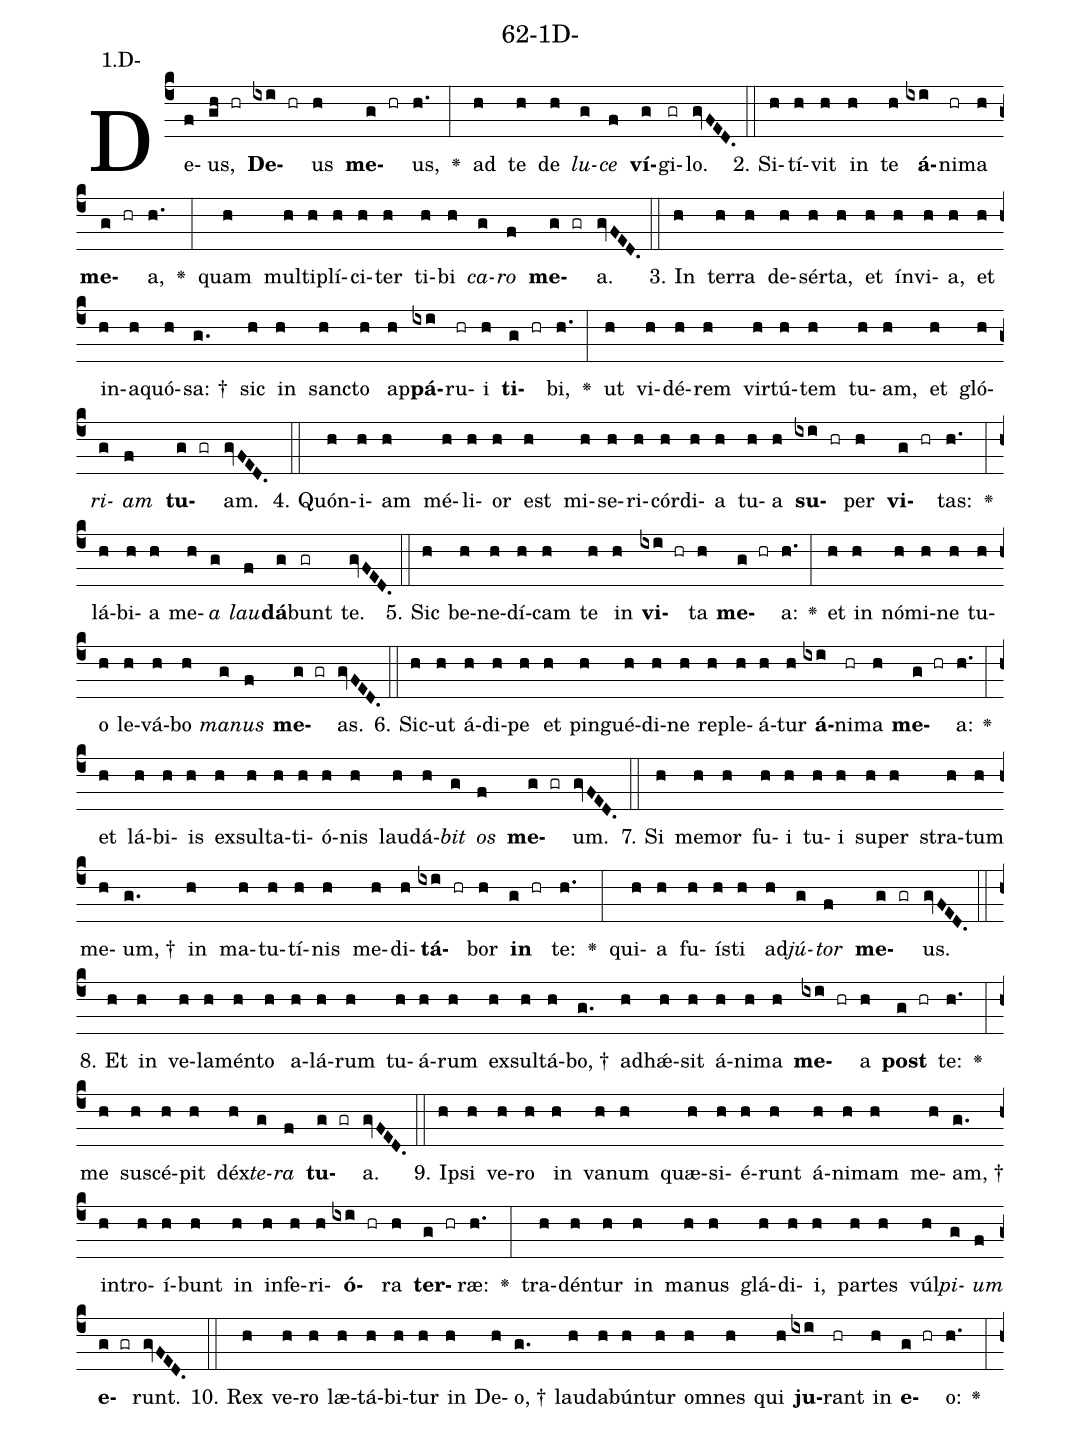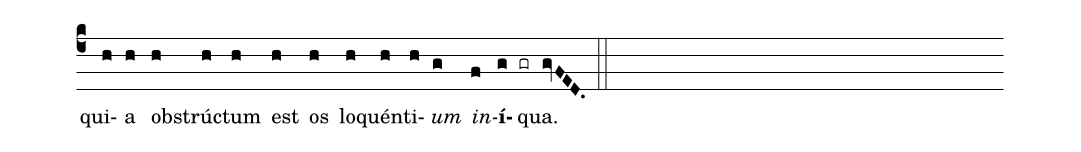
name: 62-1D-;
annotation: 1.D-;
%%
(c4)De(f)us,(gh hr) <b>De</b>(ixi hr)us(h) <b>me</b>(g hr)us,(h.) <v>\greheightstar</v>(:) ad(h) te(h) de(h) <i>lu</i>(g)<i>ce</i>(f) <b>ví</b>(g)gi(gr)lo.(gvFED.) (::)
2. Si(h)tí(h)vit(h) in(h) te(h) <b>á</b>(ixi)ni(hr)ma(h) <b>me</b>(g hr)a,(h.) <v>\greheightstar</v>(:) quam(h) mul(h)ti(h)plí(h)ci(h)ter(h) ti(h)bi(h) <i>ca</i>(g)<i>ro</i>(f) <b>me</b>(g gr)a.(gvFED.) (::)
3. In(h) ter(h)ra(h) de(h)sér(h)ta,(h) et(h) ín(h)vi(h)a,(h) et(h) in(h)a(h)quó(h)sa: †(g.) sic(h) in(h) sanc(h)to(h) ap(h)<b>pá</b>(ixi)ru(hr)i(h) <b>ti</b>(g hr)bi,(h.) <v>\greheightstar</v>(:) ut(h) vi(h)dé(h)rem(h) vir(h)tú(h)tem(h) tu(h)am,(h) et(h) gló(h)<i>ri</i>(g)<i>am</i>(f) <b>tu</b>(g gr)am.(gvFED.) (::)
4. Quón(h)i(h)am(h) mé(h)li(h)or(h) est(h) mi(h)se(h)ri(h)cór(h)di(h)a(h) tu(h)a(h) <b>su</b>(ixi hr)per(h) <b>vi</b>(g hr)tas:(h.) <v>\greheightstar</v>(:) lá(h)bi(h)a(h) me(h)<i>a</i>(g) <i>lau</i>(f)<b>dá</b>(g)bunt(gr) te.(gvFED.) (::)
5. Sic(h) be(h)ne(h)dí(h)cam(h) te(h) in(h) <b>vi</b>(ixi hr)ta(h) <b>me</b>(g hr)a:(h.) <v>\greheightstar</v>(:) et(h) in(h) nó(h)mi(h)ne(h) tu(h)o(h) le(h)vá(h)bo(h) <i>ma</i>(g)<i>nus</i>(f) <b>me</b>(g gr)as.(gvFED.) (::)
6. Sic(h)ut(h) á(h)di(h)pe(h) et(h) pin(h)gué(h)di(h)ne(h) re(h)ple(h)á(h)tur(h) <b>á</b>(ixi)ni(hr)ma(h) <b>me</b>(g hr)a:(h.) <v>\greheightstar</v>(:) et(h) lá(h)bi(h)is(h) ex(h)sul(h)ta(h)ti(h)ó(h)nis(h) lau(h)dá(h)<i>bit</i>(g) <i>os</i>(f) <b>me</b>(g gr)um.(gvFED.) (::)
7. Si(h) me(h)mor(h) fu(h)i(h) tu(h)i(h) su(h)per(h) stra(h)tum(h) me(h)um, †(g.) in(h) ma(h)tu(h)tí(h)nis(h) me(h)di(h)<b>tá</b>(ixi hr)bor(h) <b>in</b>(g hr) te:(h.) <v>\greheightstar</v>(:) qui(h)a(h) fu(h)ís(h)ti(h) ad(h)<i>jú</i>(g)<i>tor</i>(f) <b>me</b>(g gr)us.(gvFED.) (::)
8. Et(h) in(h) ve(h)la(h)mén(h)to(h) a(h)lá(h)rum(h) tu(h)á(h)rum(h) ex(h)sul(h)tá(h)bo, †(g.) ad(h)hǽ(h)sit(h) á(h)ni(h)ma(h) <b>me</b>(ixi hr)a(h) <b>post</b>(g hr) te:(h.) <v>\greheightstar</v>(:) me(h) su(h)scé(h)pit(h) déx(h)<i>te</i>(g)<i>ra</i>(f) <b>tu</b>(g gr)a.(gvFED.) (::)
9. Ip(h)si(h) ve(h)ro(h) in(h) va(h)num(h) quæ(h)si(h)é(h)runt(h) á(h)ni(h)mam(h) me(h)am, †(g.) in(h)tro(h)í(h)bunt(h) in(h) in(h)fe(h)ri(h)<b>ó</b>(ixi hr)ra(h) <b>ter</b>(g hr)ræ:(h.) <v>\greheightstar</v>(:) tra(h)dén(h)tur(h) in(h) ma(h)nus(h) glá(h)di(h)i,(h) par(h)tes(h) vúl(h)<i>pi</i>(g)<i>um</i>(f) <b>e</b>(g gr)runt.(gvFED.) (::)
10. Rex(h) ve(h)ro(h) læ(h)tá(h)bi(h)tur(h) in(h) De(h)o, †(g.) lau(h)da(h)bún(h)tur(h) om(h)nes(h) qui(h) <b>ju</b>(ixi)rant(hr) in(h) <b>e</b>(g hr)o:(h.) <v>\greheightstar</v>(:) qui(h)a(h) ob(h)strúc(h)tum(h) est(h) os(h) lo(h)quén(h)ti(h)<i>um</i>(g) <i>in</i>(f)<b>í</b>(g gr)qua.(gvFED.) (::)
